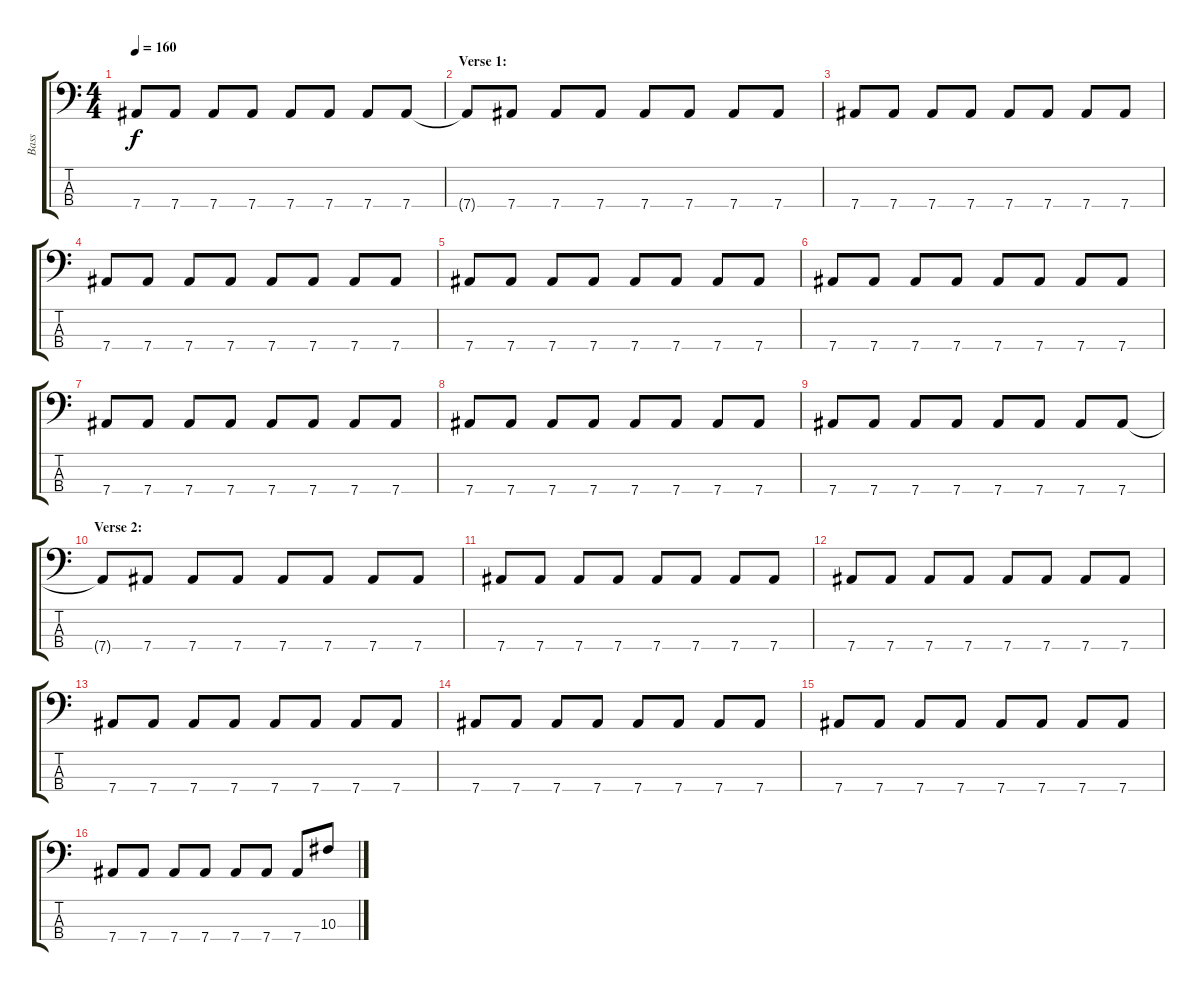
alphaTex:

\track ("Bass" "Bass") {instrument electricbassfinger}
\staff {score tabs}
\tuning (Gb2 Db2 Ab1 Eb1) {hide}
\ts (4 4)
\tempo 160
\clef f4
\ks c
7.4.8{dy f} 7.4.8 7.4.8 7.4.8 7.4.8 7.4.8 7.4.8 7.4.8 |
\section ("" "Verse 1:")
7.4{t}.8 7.4.8 7.4.8 7.4.8 7.4.8 7.4.8 7.4.8 7.4.8 |
7.4.8 7.4.8 7.4.8 7.4.8 7.4.8 7.4.8 7.4.8 7.4.8 |
7.4.8 7.4.8 7.4.8 7.4.8 7.4.8 7.4.8 7.4.8 7.4.8 |
7.4.8 7.4.8 7.4.8 7.4.8 7.4.8 7.4.8 7.4.8 7.4.8 |
7.4.8 7.4.8 7.4.8 7.4.8 7.4.8 7.4.8 7.4.8 7.4.8 |
7.4.8 7.4.8 7.4.8 7.4.8 7.4.8 7.4.8 7.4.8 7.4.8 |
7.4.8 7.4.8 7.4.8 7.4.8 7.4.8 7.4.8 7.4.8 7.4.8 |
7.4.8 7.4.8 7.4.8 7.4.8 7.4.8 7.4.8 7.4.8 7.4.8 |
\section ("" "Verse 2:")
7.4{t}.8 7.4.8 7.4.8 7.4.8 7.4.8 7.4.8 7.4.8 7.4.8 |
7.4.8 7.4.8 7.4.8 7.4.8 7.4.8 7.4.8 7.4.8 7.4.8 |
7.4.8 7.4.8 7.4.8 7.4.8 7.4.8 7.4.8 7.4.8 7.4.8 |
7.4.8 7.4.8 7.4.8 7.4.8 7.4.8 7.4.8 7.4.8 7.4.8 |
7.4.8 7.4.8 7.4.8 7.4.8 7.4.8 7.4.8 7.4.8 7.4.8 |
7.4.8 7.4.8 7.4.8 7.4.8 7.4.8 7.4.8 7.4.8 7.4.8 |
7.4.8 7.4.8 7.4.8 7.4.8 7.4.8 7.4.8 7.4.8 10.3.8
